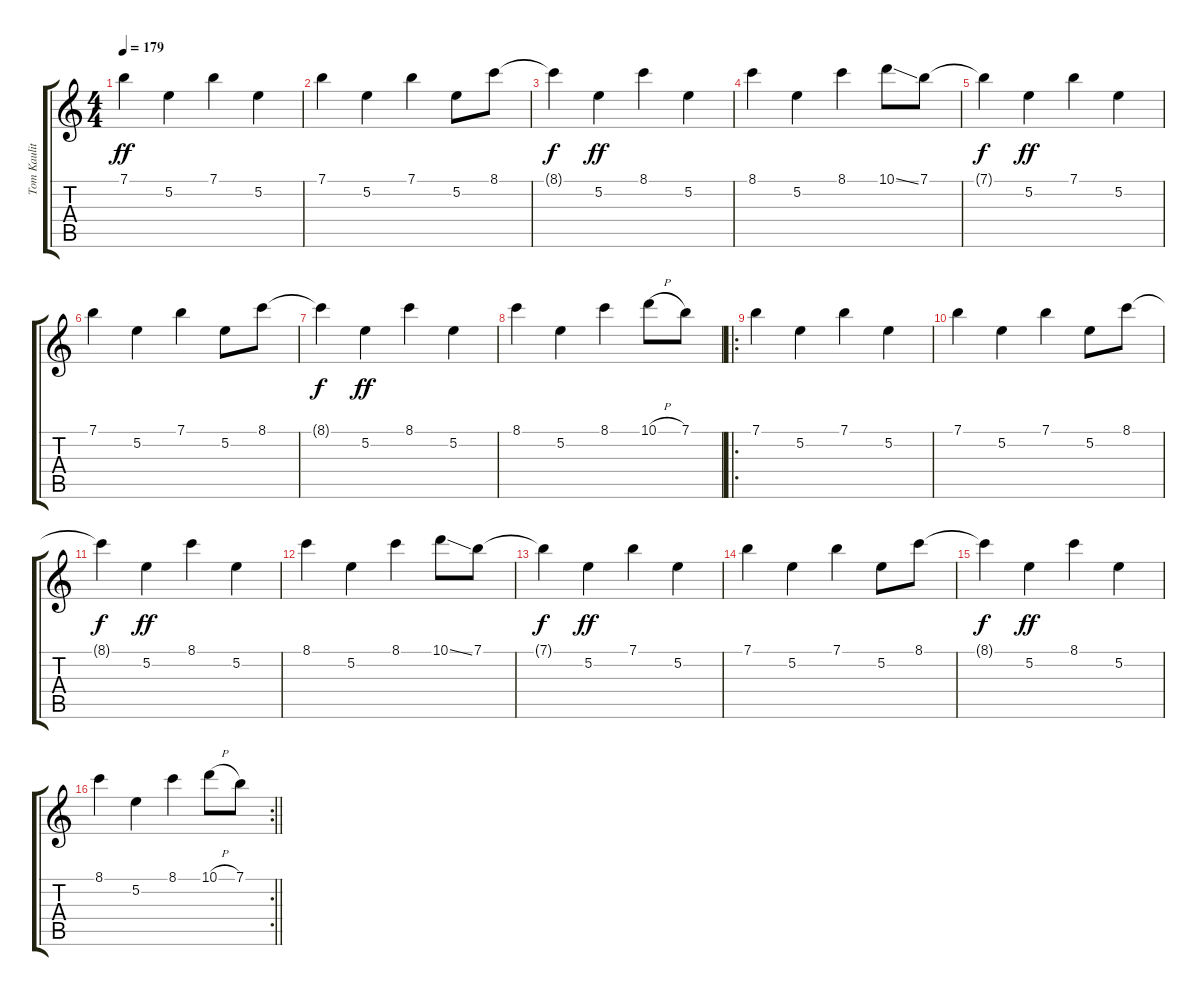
\track ("Tom Kaulitz (3rd)" "Tom Kaulit") {instrument electricguitarclean}
\staff {score tabs}
\tuning (E4 B3 G3 D3 A2 E2) {hide}
\ts (4 4)
\tempo 179
\clef g2
\ks c
7.1.4{dy ff} 5.2.4 7.1.4 5.2.4 |
7.1.4 5.2.4 7.1.4 5.2.8 8.1.8 |
8.1{t}.4{dy f} 5.2.4{dy ff} 8.1.4 5.2.4 |
8.1.4 5.2.4 8.1.4 10.1{ss}.8 7.1.8 |
7.1{t}.4{dy f} 5.2.4{dy ff} 7.1.4 5.2.4 |
7.1.4 5.2.4 7.1.4 5.2.8 8.1.8 |
8.1{t}.4{dy f} 5.2.4{dy ff} 8.1.4 5.2.4 |
8.1.4 5.2.4 8.1.4 10.1{h}.8 7.1.8 |
\ro
7.1.4 5.2.4 7.1.4 5.2.4 |
7.1.4 5.2.4 7.1.4 5.2.8 8.1.8 |
8.1{t}.4{dy f} 5.2.4{dy ff} 8.1.4 5.2.4 |
8.1.4 5.2.4 8.1.4 10.1{ss}.8 7.1.8 |
7.1{t}.4{dy f} 5.2.4{dy ff} 7.1.4 5.2.4 |
7.1.4 5.2.4 7.1.4 5.2.8 8.1.8 |
8.1{t}.4{dy f} 5.2.4{dy ff} 8.1.4 5.2.4 |
\rc 2
\barLineRight lightlight
8.1.4 5.2.4 8.1.4 10.1{h}.8 7.1.8
